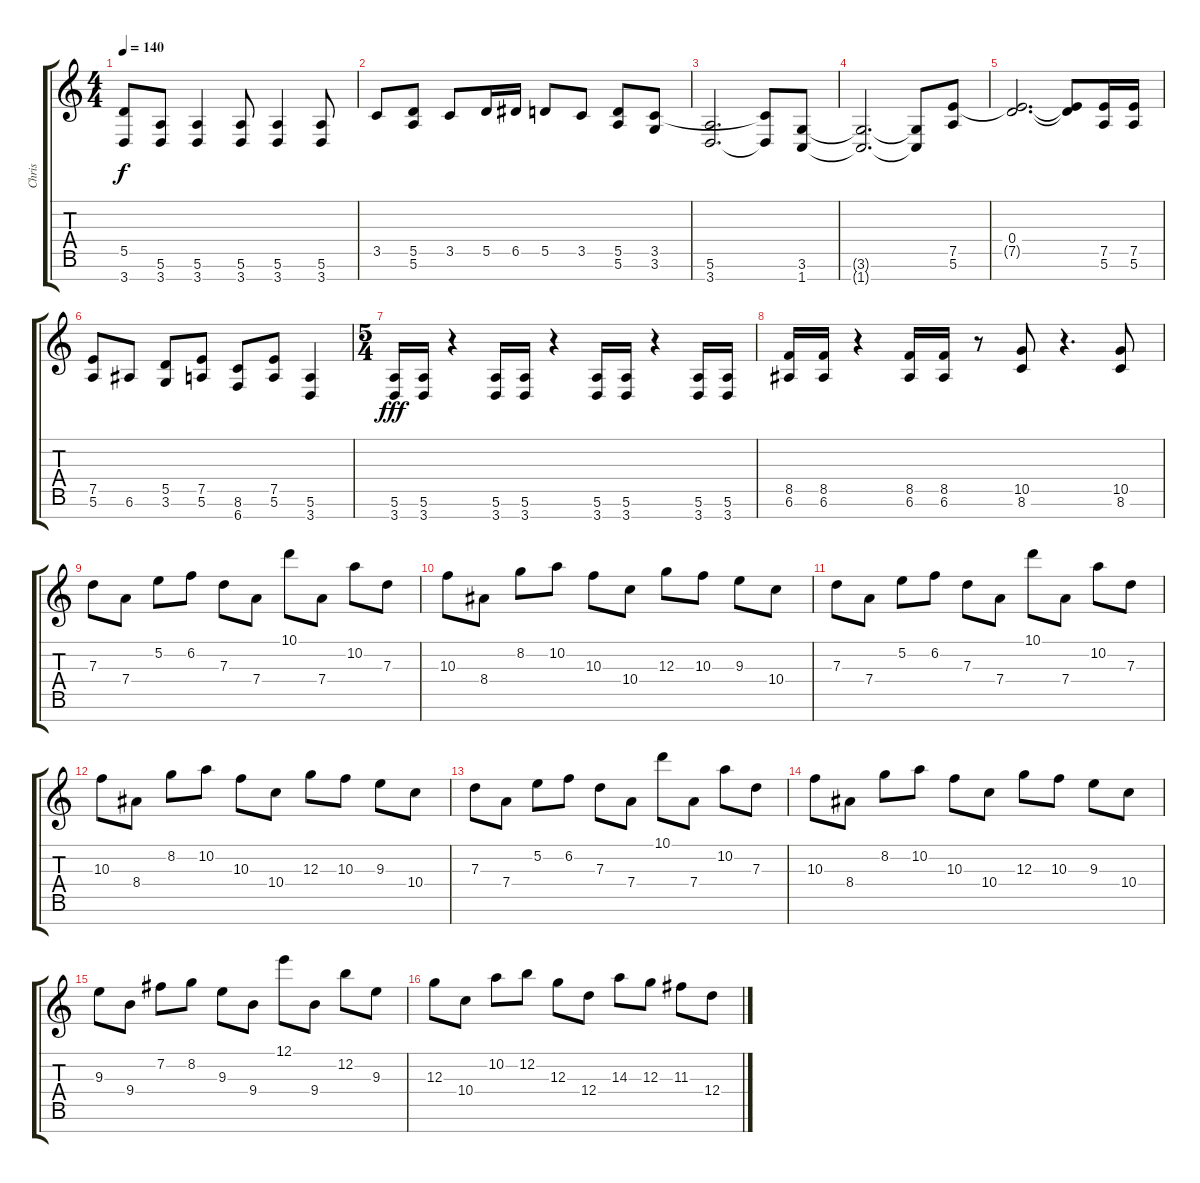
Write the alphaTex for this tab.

\track ("Chris" "Chris") {instrument overdrivenguitar}
\staff {score tabs}
\tuning (E4 B3 G3 D3 A2 E2 B1) {hide}
\ts (4 4)
\tempo 140
\clef g2
\ks c
(5.5{t} 3.7{t}).8{dy f} (5.6 3.7).8 (5.6 3.7).4 (5.6 3.7).8 (5.6 3.7).4 (5.6 3.7).8 |
3.5.8 (5.5 5.6).8 3.5.8 5.5.16 6.5.16 5.5.8 3.5.8 (5.5 5.6).8 (3.5 3.6).8 |
(5.6 3.7).2{d} (3.5{t} 3.7{t}).8 (3.6 1.7).8 |
(3.6{t} 1.7{t}).2{d} (3.6{t} 1.7{t}).8 (7.5 5.6).8 |
(0.4 7.5{t}).2{d} (0.4{t} 7.5{t}).8 (7.5 5.6).16 (7.5 5.6).16 |
(7.5 5.6).8 6.6.8 (5.5 3.6).8 (7.5 5.6).8 (8.6 6.7).8 (7.5 5.6).8 (5.6 3.7).4 |
\ts (5 4)
(5.6 3.7).16{dy fff} (5.6 3.7).16 r.4 (5.6 3.7).16 (5.6 3.7).16 r.4 (5.6 3.7).16 (5.6 3.7).16 r.4 (5.6 3.7).16 (5.6 3.7).16 |
(8.5 6.6).16 (8.5 6.6).16 r.4 (8.5 6.6).16 (8.5 6.6).16 r.8 (10.5 8.6).8 r.4{d} (10.5 8.6).8 |
7.3.8 7.4.8 5.2.8 6.2.8 7.3.8 7.4.8 10.1.8 7.4.8 10.2.8 7.3.8 |
10.3.8 8.4.8 8.2.8 10.2.8 10.3.8 10.4.8 12.3.8 10.3.8 9.3.8 10.4.8 |
7.3.8 7.4.8 5.2.8 6.2.8 7.3.8 7.4.8 10.1.8 7.4.8 10.2.8 7.3.8 |
10.3.8 8.4.8 8.2.8 10.2.8 10.3.8 10.4.8 12.3.8 10.3.8 9.3.8 10.4.8 |
7.3.8 7.4.8 5.2.8 6.2.8 7.3.8 7.4.8 10.1.8 7.4.8 10.2.8 7.3.8 |
10.3.8 8.4.8 8.2.8 10.2.8 10.3.8 10.4.8 12.3.8 10.3.8 9.3.8 10.4.8 |
9.3.8 9.4.8 7.2.8 8.2.8 9.3.8 9.4.8 12.1.8 9.4.8 12.2.8 9.3.8 |
12.3.8 10.4.8 10.2.8 12.2.8 12.3.8 12.4.8 14.3.8 12.3.8 11.3.8 12.4.8
